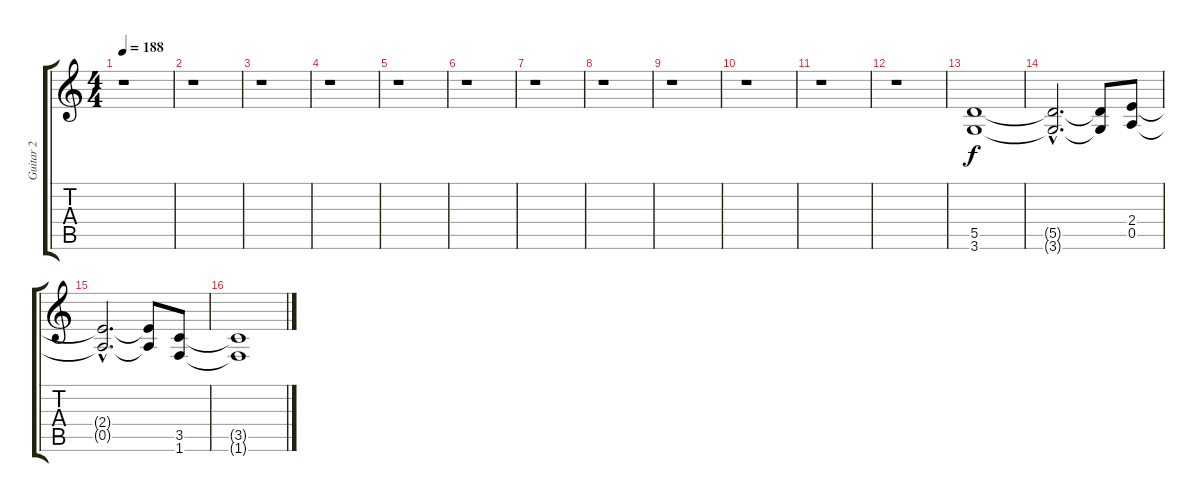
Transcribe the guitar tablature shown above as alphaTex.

\track ("Guitar 2" "Guitar 2") {instrument overdrivenguitar}
\staff {score tabs}
\tuning (E4 B3 G3 D3 A2 E2) {hide}
\ts (4 4)
\tempo 188
\clef g2
\ks c
r.1{dy f} |
r.1 |
r.1 |
r.1 |
r.1 |
r.1 |
r.1 |
r.1 |
r.1 |
r.1 |
r.1 |
r.1 |
(5.5 3.6).1{volume 11} |
(5.5{hac t} 3.6{hac t}).2{d} (5.5{t} 3.6{t}).8 (2.4 0.5).8 |
(2.4{hac t} 0.5{hac t}).2{d} (2.4{t} 0.5{t}).8 (3.5 1.6).8 |
(3.5{t} 1.6{t}).1
